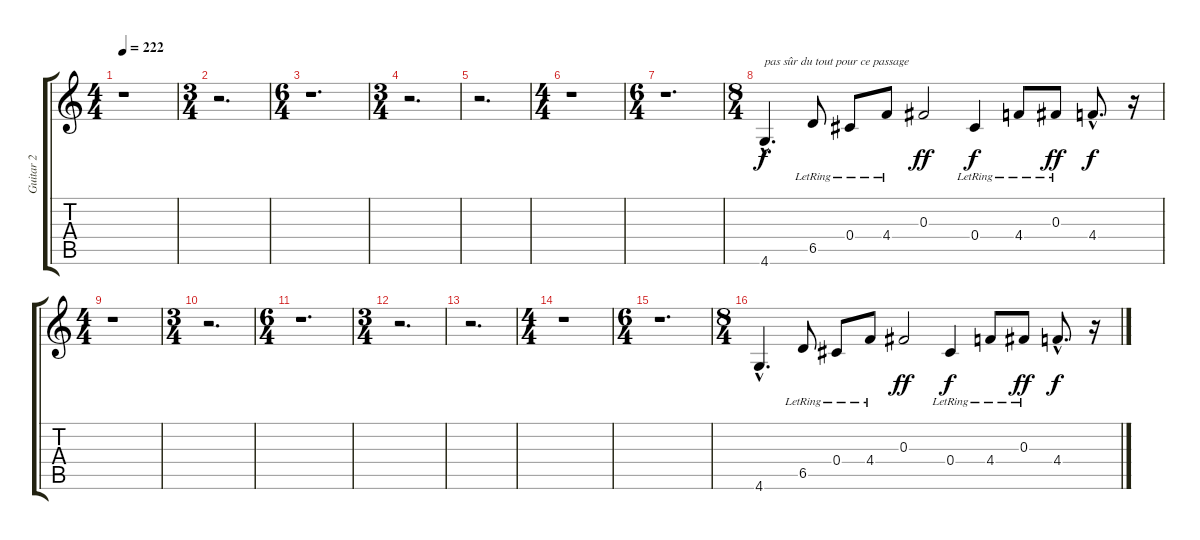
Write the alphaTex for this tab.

\track ("Guitar 2" "Guitar 2") {instrument overdrivenguitar}
\staff {score tabs}
\tuning (Eb4 Bb3 Gb3 Db3 Ab2 Eb2) {hide}
\ts (4 4)
\tempo 222
\clef g2
\ks c
r.1{dy f instrument overdrivenguitar} |
\ts (3 4)
r.2{d} |
\ts (6 4)
r.1{d} |
\ts (3 4)
r.2{d} |
r.2{d} |
\ts (4 4)
r.1 |
\ts (6 4)
r.1{d} |
\ts (8 4)
4.6{hac}.4{d txt "pas sûr du tout pour ce passage" balance 0} 6.5{lr}.8 0.4{lr}.8 4.4{lr}.8 0.3.2{dy ff} 0.4{lr}.4{dy f} 4.4{lr}.8 0.3{lr}.8{dy ff} 4.4{hac}.8{d dy f} r.16 |
\ts (4 4)
r.1 |
\ts (3 4)
r.2{d} |
\ts (6 4)
r.1{d} |
\ts (3 4)
r.2{d} |
r.2{d} |
\ts (4 4)
r.1 |
\ts (6 4)
r.1{d} |
\ts (8 4)
4.6{hac}.4{d balance 0} 6.5{lr}.8 0.4{lr}.8 4.4{lr}.8 0.3.2{dy ff} 0.4{lr}.4{dy f} 4.4{lr}.8 0.3{lr}.8{dy ff} 4.4{hac}.8{d dy f} r.16
